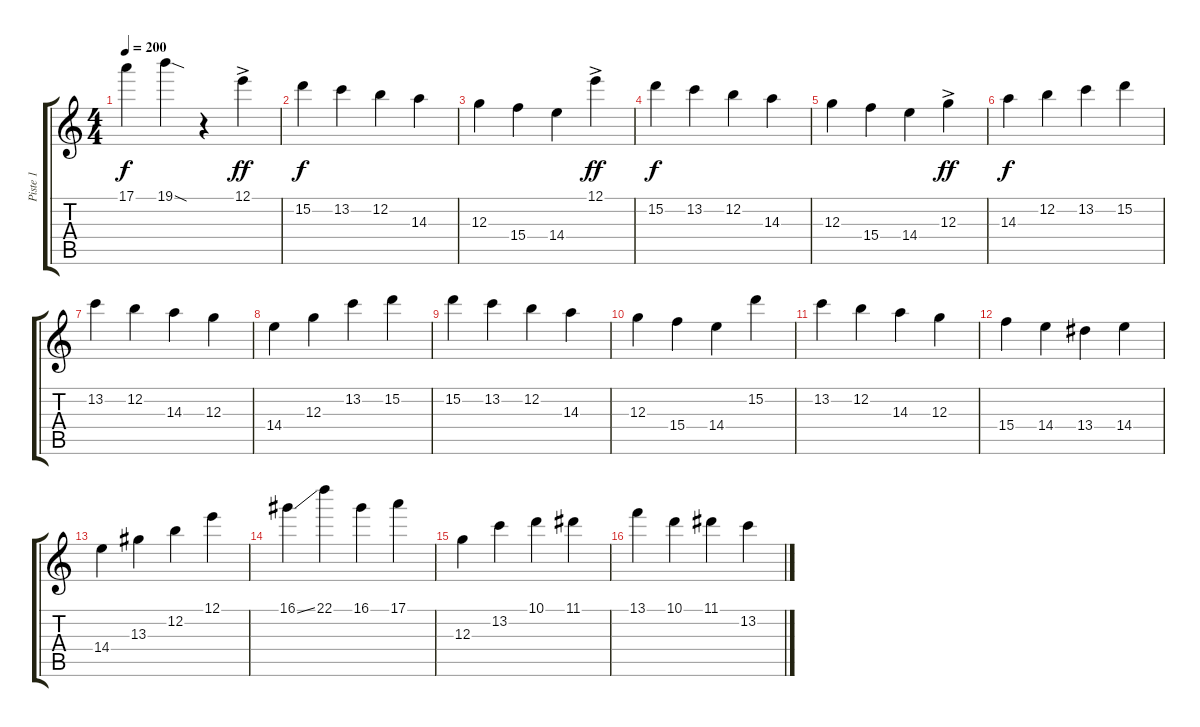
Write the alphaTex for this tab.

\track ("Piste 1" "Piste 1") {instrument acousticguitarsteel}
\staff {score tabs}
\tuning (E4 B3 G3 D3 A2 E2) {hide}
\ts (4 4)
\tempo 200
\clef g2
\ks c
17.1.4{dy f} 19.1{sod}.4 r.4 12.1{ac}.4{dy ff} |
15.2.4{dy f} 13.2.4 12.2.4 14.3.4 |
12.3.4 15.4.4 14.4.4 12.1{ac}.4{dy ff} |
15.2.4{dy f} 13.2.4 12.2.4 14.3.4 |
12.3.4 15.4.4 14.4.4 12.3{ac}.4{dy ff} |
14.3.4{dy f} 12.2.4 13.2.4 15.2.4 |
13.2.4 12.2.4 14.3.4 12.3.4 |
14.4.4 12.3.4 13.2.4 15.2.4 |
15.2.4 13.2.4 12.2.4 14.3.4 |
12.3.4 15.4.4 14.4.4 15.2.4 |
13.2.4 12.2.4 14.3.4 12.3.4 |
15.4.4 14.4.4 13.4.4 14.4.4 |
14.4.4 13.3.4 12.2.4 12.1.4 |
16.1{ss}.4 22.1.4 16.1.4 17.1.4 |
12.3.4 13.2.4 10.1.4 11.1.4 |
13.1.4 10.1.4 11.1.4 13.2.4
